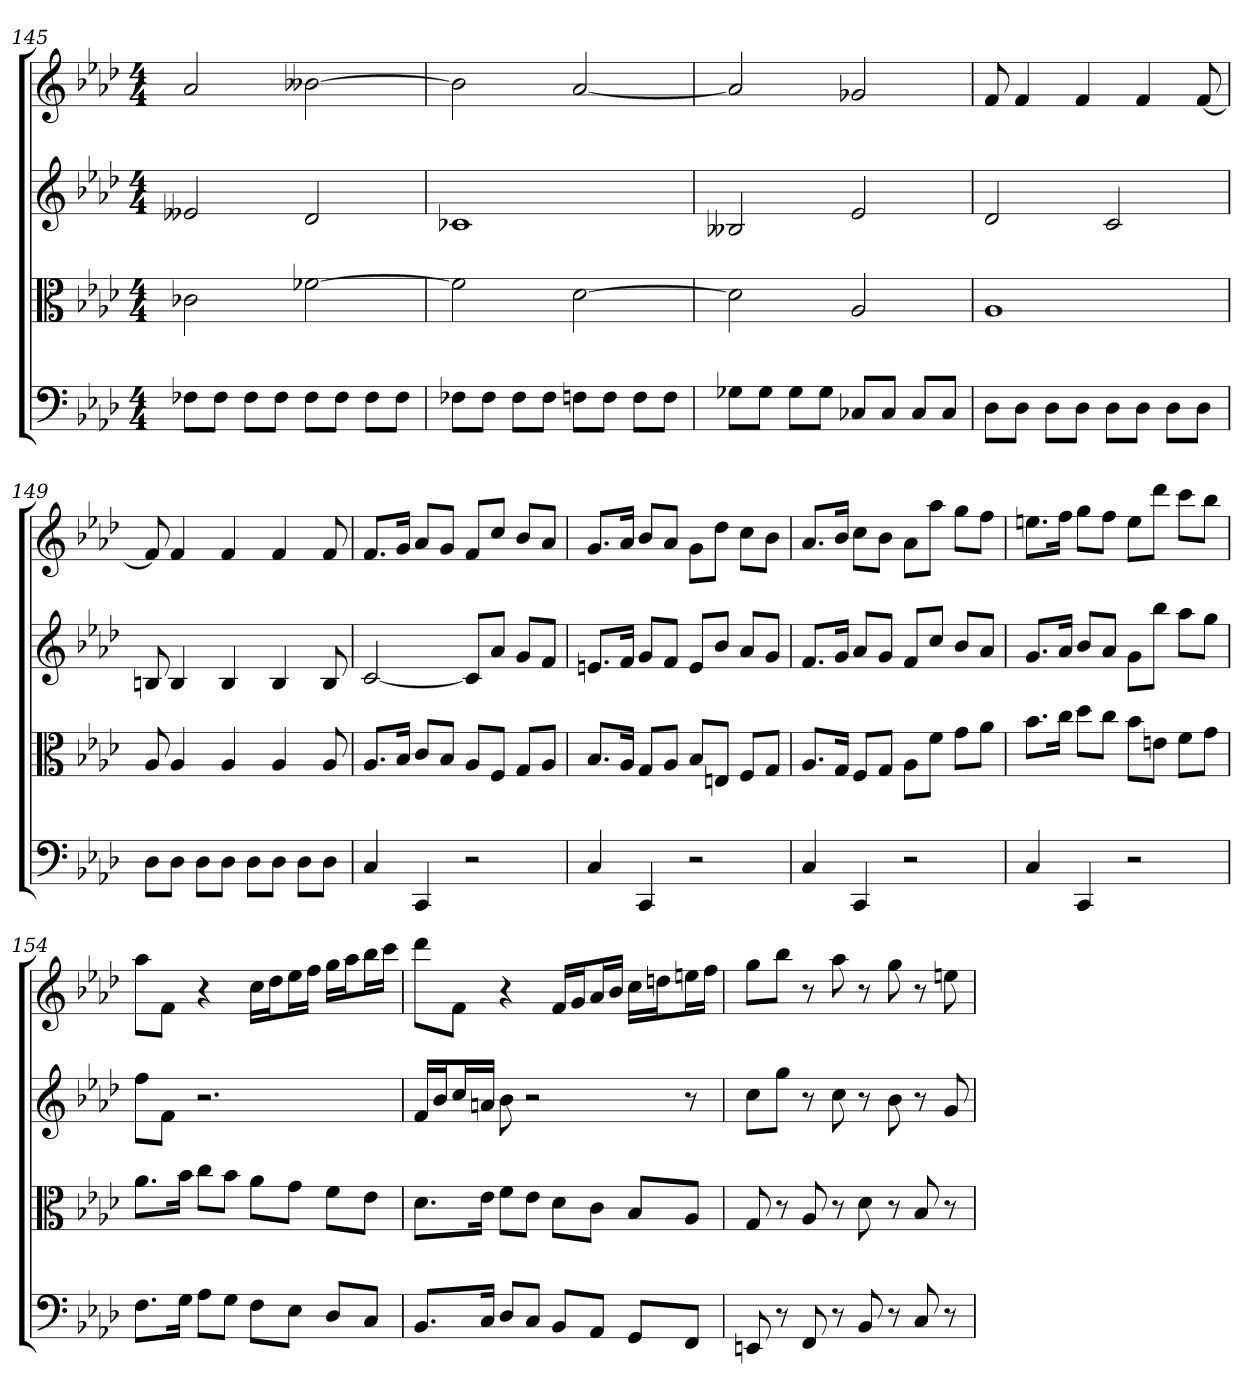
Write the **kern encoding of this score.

**kern	**kern	**kern	**kern
*part4	*part3	*part2	*part1
*staff4	*staff3	*staff2	*staff1
*clefF4	*clefC3	*	*
*k[b-e-a-d-]	*k[b-e-a-d-]	*k[b-e-a-d-]	*k[b-e-a-d-]
*f:	*f:	*f:	*f:
*M4/4	*M4/4	*M4/4	*M4/4
=145	=145	=145	=145
8F-X\L	2c-X	2e--X	2a-
8F-\J	.	.	.
8F-\L	.	.	.
8F-\J	.	.	.
8F-\L	[2f-X	2d-	[2b--X
8F-\J	.	.	.
8F-\L	.	.	.
8F-\J	.	.	.
=146	=146	=146	=146
8F-X\L	2f-]	1c-X	2b--]
8F-\J	.	.	.
8F-\L	.	.	.
8F-\J	.	.	.
8Fn\L	[2d-	.	[2a-
8F\J	.	.	.
8F\L	.	.	.
8F\J	.	.	.
=147	=147	=147	=147
8G-X\L	2d-]	2B--X	2a-]
8G-\J	.	.	.
8G-\L	.	.	.
8G-\J	.	.	.
8C-X/L	2A-	2e-	2g-X
8C-/J	.	.	.
8C-/L	.	.	.
8C-/J	.	.	.
=148	=148	=148	=148
8D-\L	1A-	2d-	8f
8D-\J	.	.	4f
8D-\L	.	.	.
8D-\J	.	.	4f
8D-\L	.	2c	.
8D-\J	.	.	4f
8D-\L	.	.	.
8D-\J	.	.	[8f
=149	=149	=149	=149
8D-\L	8A-	8Bn	8f]
8D-\J	4A-	4B	4f
8D-\L	.	.	.
8D-\J	4A-	4B	4f
8D-\L	.	.	.
8D-\J	4A-	4B	4f
8D-\L	.	.	.
8D-\J	8A-	8B	8f
=150	=150	=150	=150
4C	8.A-/L	[2c	8.fL
.	16B-/Jk	.	16gJk
4CC	8c/L	.	8a-L
.	8B-/J	.	8gJ
2r	8A-/L	8cL]	8fL
.	8F/J	8a-J	8ccJ
.	8G/L	8gL	8b-L
.	8A-/J	8fJ	8a-J
=151	=151	=151	=151
4C	8.B-/L	8.enL	8.gL
.	16A-/Jk	16fJk	16a-Jk
4CC	8G/L	8gL	8b-L
.	8A-/J	8fJ	8a-J
2r	8B-/L	8eL	8gL
.	8En/J	8b-J	8dd-J
.	8F/L	8a-L	8ccL
.	8G/J	8gJ	8b-J
=152	=152	=152	=152
4C	8.A-/L	8.fL	8.a-L
.	16G/Jk	16gJk	16b-Jk
4CC	8F/L	8a-L	8ccL
.	8G/J	8gJ	8b-J
2r	8A-\L	8fL	8a-L
.	8f\J	8ccJ	8aa-J
.	8g\L	8b-L	8ggL
.	8a-\J	8a-J	8ffJ
=153	=153	=153	=153
4C	8.b-\L	8.gL	8.eenL
.	16cc\Jk	16a-Jk	16ffJk
4CC	8dd-\L	8b-L	8ggL
.	8cc\J	8a-J	8ffJ
2r	8b-\L	8gL	8eeL
.	8en\J	8bb-J	8ddd-J
.	8f\L	8aa-L	8cccL
.	8g\J	8ggJ	8bb-J
=154	=154	=154	=154
8.F\L	8.a-\L	8ffL	8aa-L
.	.	8fJ	8fJ
16G\Jk	16b-\Jk	.	.
8A-\L	8cc\L	2.r	4r
8G\J	8b-\J	.	.
8F\L	8a-\L	.	16ccLL
.	.	.	16dd-J
8E-\J	8g\J	.	16ee-L
.	.	.	16ffJJ
8D-/L	8f\L	.	16ggLL
.	.	.	16aa-J
8C/J	8e-\J	.	16bb-L
.	.	.	16cccJJ
=155	=155	=155	=155
8.BB-/L	8.d-\L	16fLL	8ddd-L
.	.	16b-J	.
.	.	16ccL	8fJ
16C/Jk	16e-\Jk	16anJJ	.
8D-/L	8f\L	8b-	4r
8C/J	8e-\J	2r	.
8BB-/L	8d-\L	.	16fLL
.	.	.	16gJ
8AA-/J	8c\J	.	16a-L
.	.	.	16b-JJ
8GG/L	8B-/L	.	16ccLL
.	.	.	16ddnJ
8FF/J	8A-/J	8r	16eenL
.	.	.	16ffJJ
=156	=156	=156	=156
8EEn	8G	8ccL	8ggL
8r	8r	8ggJ	8bb-J
8FF	8A-	8r	8r
8r	8r	8cc	8aa-
8BB-	8d-	8r	8r
8r	8r	8b-	8gg
8C	8B-	8r	8r
8r	8r	8g	8een
=	=	=	=
*-	*-	*-	*-
